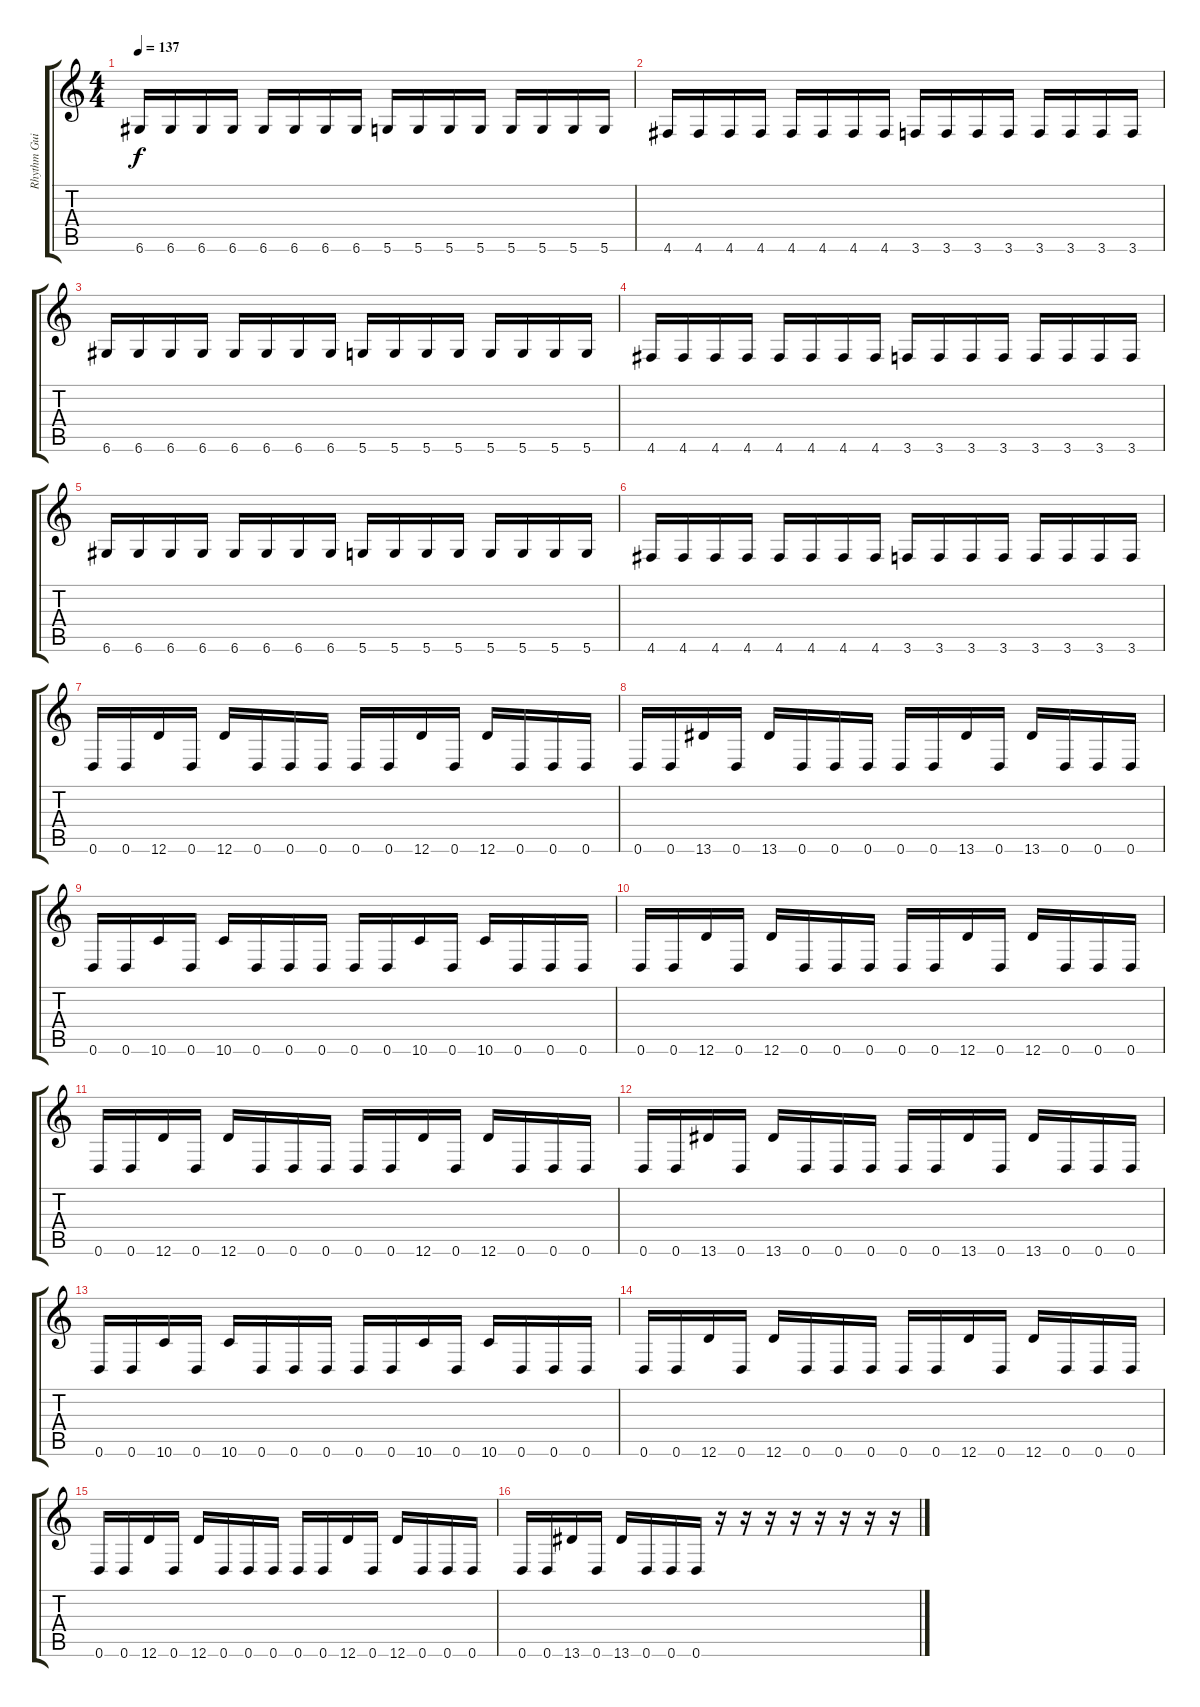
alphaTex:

\track ("Rhythm Guitar Right" "Rhythm Gui") {instrument overdrivenguitar}
\staff {score tabs}
\tuning (E4 B3 G3 D3 A2 D2) {hide}
\ts (4 4)
\tempo 137
\clef g2
\ks c
6.6.16{dy f} 6.6.16 6.6.16 6.6.16 6.6.16 6.6.16 6.6.16 6.6.16 5.6.16 5.6.16 5.6.16 5.6.16 5.6.16 5.6.16 5.6.16 5.6.16 |
4.6.16 4.6.16 4.6.16 4.6.16 4.6.16 4.6.16 4.6.16 4.6.16 3.6.16 3.6.16 3.6.16 3.6.16 3.6.16 3.6.16 3.6.16 3.6.16 |
6.6.16 6.6.16 6.6.16 6.6.16 6.6.16 6.6.16 6.6.16 6.6.16 5.6.16 5.6.16 5.6.16 5.6.16 5.6.16 5.6.16 5.6.16 5.6.16 |
4.6.16 4.6.16 4.6.16 4.6.16 4.6.16 4.6.16 4.6.16 4.6.16 3.6.16 3.6.16 3.6.16 3.6.16 3.6.16 3.6.16 3.6.16 3.6.16 |
6.6.16 6.6.16 6.6.16 6.6.16 6.6.16 6.6.16 6.6.16 6.6.16 5.6.16 5.6.16 5.6.16 5.6.16 5.6.16 5.6.16 5.6.16 5.6.16 |
4.6.16 4.6.16 4.6.16 4.6.16 4.6.16 4.6.16 4.6.16 4.6.16 3.6.16 3.6.16 3.6.16 3.6.16 3.6.16 3.6.16 3.6.16 3.6.16 |
0.6.16 0.6.16 12.6.16 0.6.16 12.6.16 0.6.16 0.6.16 0.6.16 0.6.16 0.6.16 12.6.16 0.6.16 12.6.16 0.6.16 0.6.16 0.6.16 |
0.6.16 0.6.16 13.6.16 0.6.16 13.6.16 0.6.16 0.6.16 0.6.16 0.6.16 0.6.16 13.6.16 0.6.16 13.6.16 0.6.16 0.6.16 0.6.16 |
0.6.16 0.6.16 10.6.16 0.6.16 10.6.16 0.6.16 0.6.16 0.6.16 0.6.16 0.6.16 10.6.16 0.6.16 10.6.16 0.6.16 0.6.16 0.6.16 |
0.6.16 0.6.16 12.6.16 0.6.16 12.6.16 0.6.16 0.6.16 0.6.16 0.6.16 0.6.16 12.6.16 0.6.16 12.6.16 0.6.16 0.6.16 0.6.16 |
0.6.16 0.6.16 12.6.16 0.6.16 12.6.16 0.6.16 0.6.16 0.6.16 0.6.16 0.6.16 12.6.16 0.6.16 12.6.16 0.6.16 0.6.16 0.6.16 |
0.6.16 0.6.16 13.6.16 0.6.16 13.6.16 0.6.16 0.6.16 0.6.16 0.6.16 0.6.16 13.6.16 0.6.16 13.6.16 0.6.16 0.6.16 0.6.16 |
0.6.16 0.6.16 10.6.16 0.6.16 10.6.16 0.6.16 0.6.16 0.6.16 0.6.16 0.6.16 10.6.16 0.6.16 10.6.16 0.6.16 0.6.16 0.6.16 |
0.6.16 0.6.16 12.6.16 0.6.16 12.6.16 0.6.16 0.6.16 0.6.16 0.6.16 0.6.16 12.6.16 0.6.16 12.6.16 0.6.16 0.6.16 0.6.16 |
0.6.16 0.6.16 12.6.16 0.6.16 12.6.16 0.6.16 0.6.16 0.6.16 0.6.16 0.6.16 12.6.16 0.6.16 12.6.16 0.6.16 0.6.16 0.6.16 |
0.6.16 0.6.16 13.6.16 0.6.16 13.6.16 0.6.16 0.6.16 0.6.16 r.16 r.16 r.16 r.16 r.16 r.16 r.16 r.16
